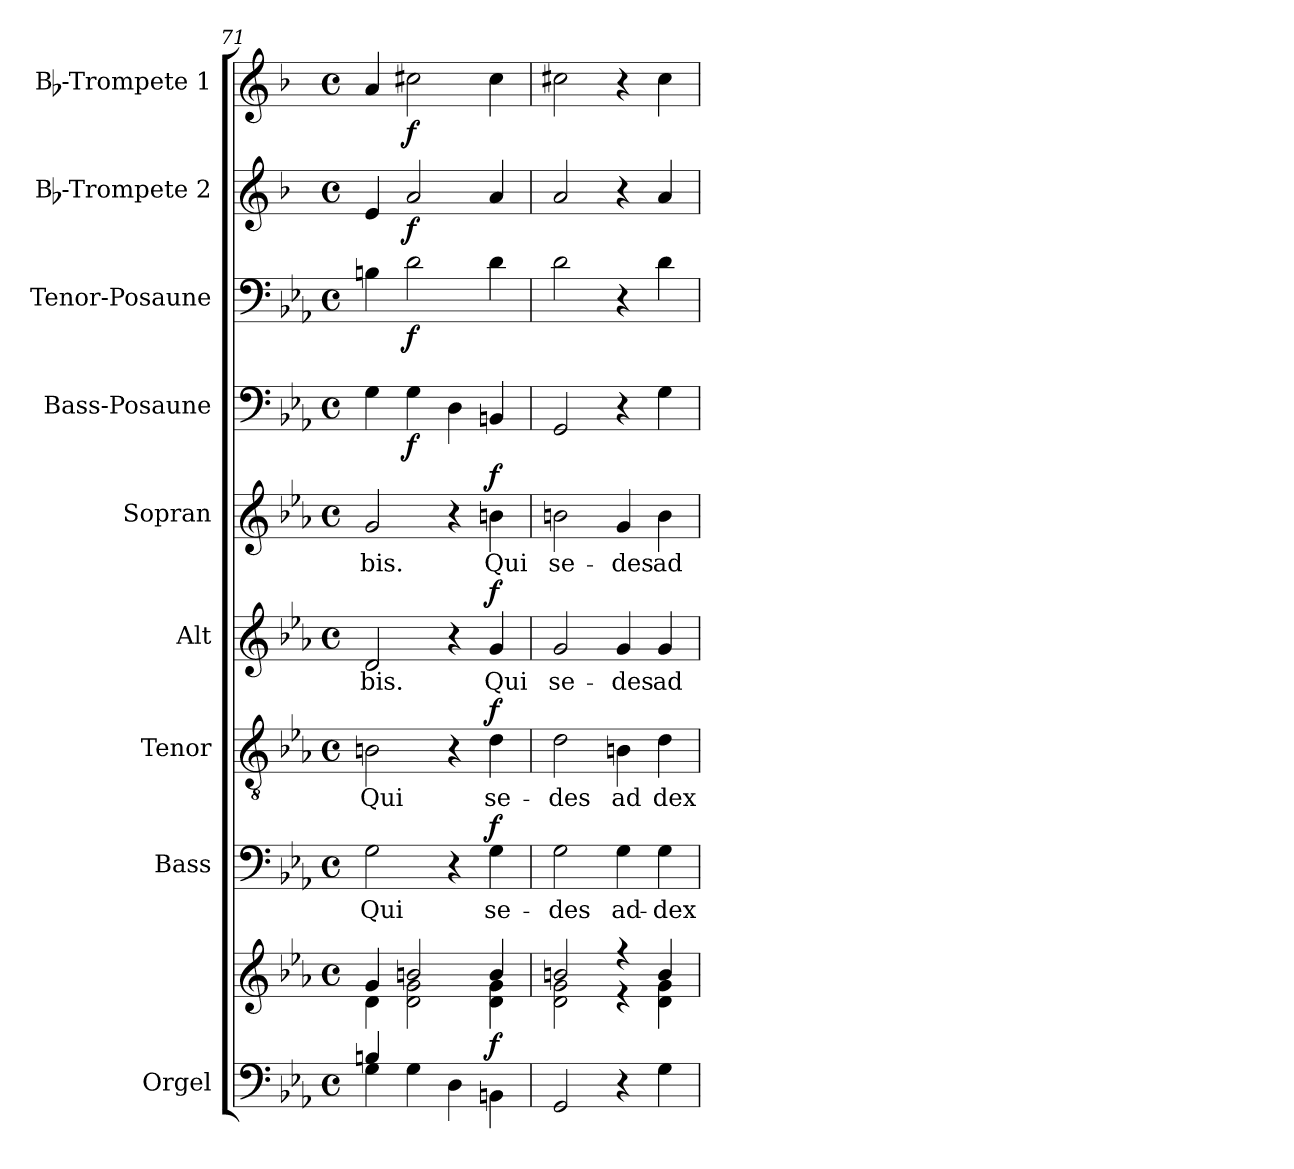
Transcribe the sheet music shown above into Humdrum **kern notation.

**kern	**kern	**dynam	**kern	**text	**dynam	**kern	**text	**dynam	**kern	**text	**dynam	**kern	**text	**dynam	**kern	**dynam	**kern	**dynam	**kern	**dynam	**kern	**dynam
*part9	*part9	*part9	*part8	*part8	*part8	*part7	*part7	*part7	*part6	*part6	*part6	*part5	*part5	*part5	*part4	*part4	*part3	*part3	*part2	*part2	*part1	*part1
*staff10	*staff9	*staff9/10	*staff8	*staff8	*staff8	*staff7	*staff7	*staff7	*staff6	*staff6	*staff6	*staff5	*staff5	*staff5	*staff4	*staff4	*staff3	*staff3	*staff2	*staff2	*staff1	*staff1
*I"Orgel	*	*	*I"Bass	*	*	*I"Tenor	*	*	*I"Alt	*	*	*I"Sopran	*	*	*I"Bass-Posaune	*	*I"Tenor-Posaune	*	*I"Bb-Trompete 2	*	*I"Bb-Trompete 1	*
*I'Org.	*	*	*I'B.	*	*	*I'T.	*	*	*I'A.	*	*	*I'S.	*	*	*I'B. Pos.	*	*I'T. Pos.	*	*I'Trp. 2	*	*I'Trp. 1	*
*clefF4	*clefG2	*	*clefF4	*	*	*clefGv2	*	*	*clefG2	*	*	*clefG2	*	*	*clefF4	*	*clefF4	*	*clefG2	*	*clefG2	*
*	*	*	*	*	*	*	*	*	*	*	*	*	*	*	*	*	*	*	*ITrd1c2	*	*ITrd1c2	*
*k[b-e-a-]	*k[b-e-a-]	*	*k[b-e-a-]	*	*	*k[b-e-a-]	*	*	*k[b-e-a-]	*	*	*k[b-e-a-]	*	*	*k[b-e-a-]	*	*k[b-e-a-]	*	*k[b-e-a-]	*	*k[b-e-a-]	*
*E-:	*E-:	*	*E-:	*	*	*E-:	*	*	*E-:	*	*	*E-:	*	*	*E-:	*	*E-:	*	*E-:	*	*E-:	*
*M4/4	*M4/4	*	*M4/4	*	*	*M4/4	*	*	*M4/4	*	*	*M4/4	*	*	*M4/4	*	*M4/4	*	*M4/4	*	*M4/4	*
*met(c)	*met(c)	*	*met(c)	*	*	*met(c)	*	*	*met(c)	*	*	*met(c)	*	*	*met(c)	*	*met(c)	*	*met(c)	*	*met(c)	*
=71	=71	=71	=71	=71	=71	=71	=71	=71	=71	=71	=71	=71	=71	=71	=71	=71	=71	=71	=71	=71	=71	=71
*^	*^	*	*	*	*	*	*	*	*	*	*	*	*	*	*	*	*	*	*	*	*	*
!	!	!	!	!	!	!LO:LY:b	!	!	!LO:LY:b	!	!	!LO:LY:b	!	!	!LO:LY:b	!	!	!	!	!	!	!	!	!
4Bn/	4G\	4g/	4d\	.	2G\	Qui	.	2Bn\	Qui	.	2d/	-bis.	.	2g/	-bis.	.	4G\	.	4Bn\	.	4d/	.	4g/	.
!	!	!	!	!	!	!	!	!	!	!	!	!	!	!	!	!	!	!LO:DY:b	!	!LO:DY:b	!	!LO:DY:b	!	!LO:DY:b
4ryy	4G\	2bn/	2d\ 2g\	.	.	.	.	.	.	.	.	.	.	.	.	.	4G\	f	2d\	f	2g/	f	2bn\	f
2ryy	4D\	.	.	.	4r	.	.	4r	.	.	4r	.	.	4r	.	.	4D\	.	.	.	.	.	.	.
!	!	!	!	!LO:DY:b	!	!LO:LY:b	!LO:DY:a	!	!LO:LY:b	!LO:DY:a	!	!LO:LY:b	!LO:DY:a	!	!LO:LY:b	!LO:DY:a	!	!	!	!	!	!	!	!
.	4BBn\	4b/	4d\ 4g\	f	4G\	se-	f	4d\	se-	f	4g/	Qui	f	4bn\	Qui	f	4BBn/	.	4d\	.	4g/	.	4b\	.
!!LO:PB:g=z
=72	=72	=72	=72	=72	=72	=72	=72	=72	=72	=72	=72	=72	=72	=72	=72	=72	=72	=72	=72	=72	=72	=72	=72	=72
!	!	!	!	!	!	!LO:LY:b	!	!	!LO:LY:b	!	!	!LO:LY:b	!	!	!LO:LY:b	!	!	!	!	!	!	!	!	!
*v	*v	*	*	*	*	*	*	*	*	*	*	*	*	*	*	*	*	*	*	*	*	*	*	*
2GG/	2bn/	2d\ 2g\	.	2G\	-des	.	2d\	-des	.	2g/	se-	.	2bn\	se-	.	2GG/	.	2d\	.	2g/	.	2bn\	.
!	!	!	!	!	!LO:LY:b	!	!	!LO:LY:b	!	!	!LO:LY:b	!	!	!LO:LY:b	!	!	!	!	!	!	!	!	!
4r	4r	4r	.	4G\	ad-	.	4Bn\	ad	.	4g/	-des	.	4g/	-des	.	4r	.	4r	.	4r	.	4r	.
!	!	!	!	!	!LO:LY:b	!	!	!LO:LY:b	!	!	!LO:LY:b	!	!	!LO:LY:b	!	!	!	!	!	!	!	!	!
4G\	4b/	4d\ 4g\	.	4G\	-dex-	.	4d\	dex-	.	4g/	ad	.	4b\	ad	.	4G\	.	4d\	.	4g/	.	4b\	.
*	*v	*v	*	*	*	*	*	*	*	*	*	*	*	*	*	*	*	*	*	*	*	*	*
=	=	=	=	=	=	=	=	=	=	=	=	=	=	=	=	=	=	=	=	=	=	=
*-	*-	*-	*-	*-	*-	*-	*-	*-	*-	*-	*-	*-	*-	*-	*-	*-	*-	*-	*-	*-	*-	*-
